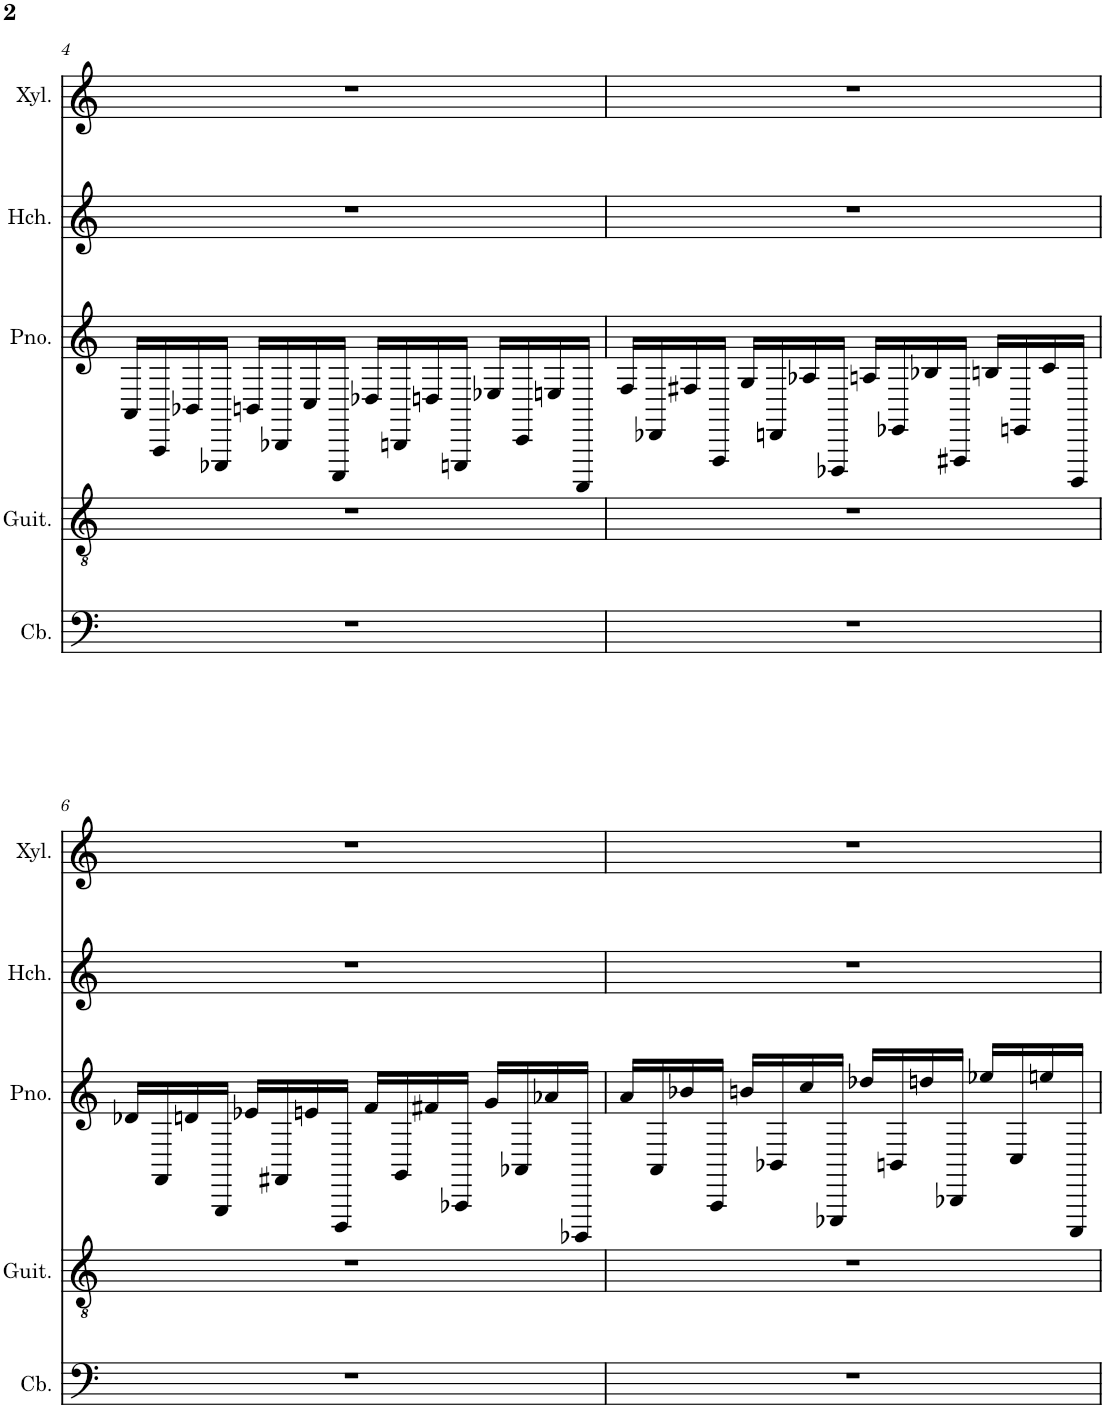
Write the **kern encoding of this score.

**kern	**kern	**kern	**kern	**kern
*part5	*part4	*part3	*part2	*part1
*staff5	*staff4	*staff3	*staff2	*staff1
*I"Contrabass	*I"Acoustic Guitar	*I"Grand Piano	*I"Harpsichord	*I"Xylophone
*I'Cb.	*I'Guit.	*I'Pno.	*I'Hch.	*I'Xyl.
!!LO:PB:g=z
*clefF4	*clefGv2	*clefG2	*clefG2	*clefG2
*Trd7c12	*	*	*	*Trd-7c-12
*k[]	*k[]	*k[]	*k[]	*k[]
*M4/4	*M4/4	*M4/4	*M4/4	*M4/4
=4	=4	=4	=4	=4
1r	1r	16AA/LL	1r	1r
.	.	16AAA/	.	.
.	.	16BB-X/	.	.
.	.	16EEE-X/JJ	.	.
.	.	16BBn/LL	.	.
.	.	16BBB-X/	.	.
.	.	16C/	.	.
.	.	16CCC/JJ	.	.
.	.	16D-X/LL	.	.
.	.	16BBBn/	.	.
.	.	16Dn/	.	.
.	.	16EEEn/JJ	.	.
.	.	16E-X/LL	.	.
.	.	16CC/	.	.
.	.	16En/	.	.
.	.	16AAAA/JJ	.	.
=5	=5	=5	=5	=5
1r	1r	16F/LL	1r	1r
.	.	16DD-X/	.	.
.	.	16F#X/	.	.
.	.	16FFF/JJ	.	.
.	.	16G/LL	.	.
.	.	16DDn/	.	.
.	.	16A-X/	.	.
.	.	16DDD-X/JJ	.	.
.	.	16An/LL	.	.
.	.	16EE-X/	.	.
.	.	16B-X/	.	.
.	.	16FFF#X/JJ	.	.
.	.	16Bn/LL	.	.
.	.	16EEn/	.	.
.	.	16c/	.	.
.	.	16BBBB/JJ	.	.
!!LO:LB:g=z
=6	=6	=6	=6	=6
1r	1r	16d-X/LL	1r	1r
.	.	16FF/	.	.
.	.	16dn/	.	.
.	.	16GGG/JJ	.	.
.	.	16e-X/LL	.	.
.	.	16FF#X/	.	.
.	.	16en/	.	.
.	.	16DDD/JJ	.	.
.	.	16f/LL	.	.
.	.	16GG/	.	.
.	.	16f#X/	.	.
.	.	16AAA-X/JJ	.	.
.	.	16g/LL	.	.
.	.	16AA-X/	.	.
.	.	16a-X/	.	.
.	.	16BBBB-X/JJ	.	.
=7	=7	=7	=7	=7
1r	1r	16a/LL	1r	1r
.	.	16AA/	.	.
.	.	16b-X/	.	.
.	.	16AAA/JJ	.	.
.	.	16bn/LL	.	.
.	.	16BB-X/	.	.
.	.	16cc/	.	.
.	.	16EEE-X/JJ	.	.
.	.	16dd-X/LL	.	.
.	.	16BBn/	.	.
.	.	16ddn/	.	.
.	.	16BBB-X/JJ	.	.
.	.	16ee-X/LL	.	.
.	.	16C/	.	.
.	.	16een/	.	.
.	.	16CCC/JJ	.	.
=	=	=	=	=
*-	*-	*-	*-	*-
